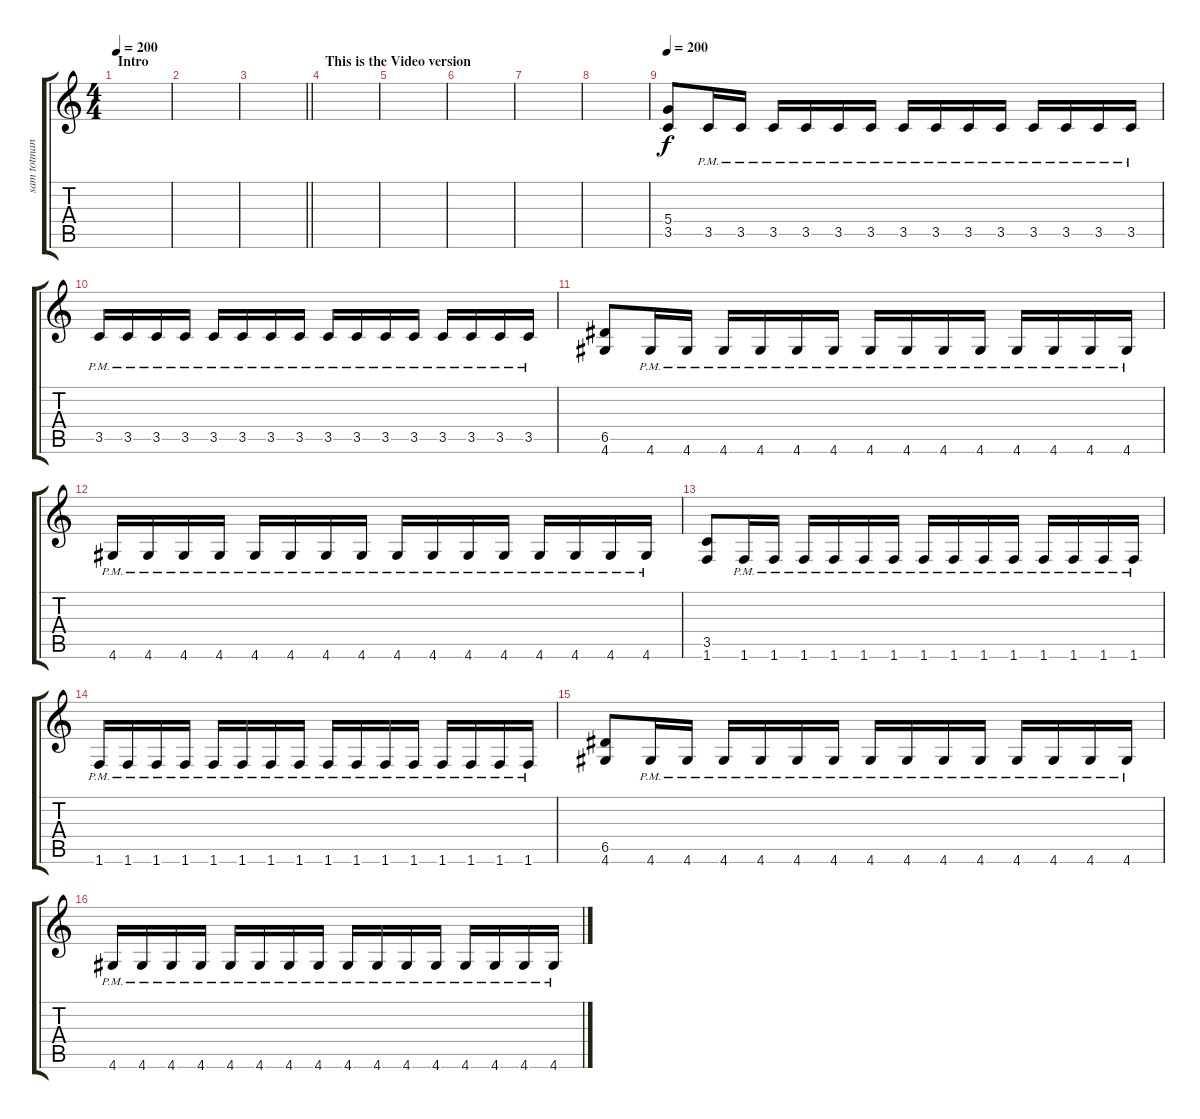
\track ("sam totman" "sam totman") {instrument overdrivenguitar}
\staff {score tabs}
\tuning (E4 B3 G3 D3 A2 E2) {hide}
\ts (4 4)
\section ("" "Intro")
\tempo 200
\tempo 190
\tempo 200
\clef g2
\ks aminor
|
|
\barLineRight lightlight
|
\section ("" "This is the Video version")
|
|
|
|
|
\tempo 200
(5.4 3.5).8 3.5{pm}.16 3.5{pm}.16 3.5{pm}.16 3.5{pm}.16 3.5{pm}.16 3.5{pm}.16 3.5{pm}.16 3.5{pm}.16 3.5{pm}.16 3.5{pm}.16 3.5{pm}.16 3.5{pm}.16 3.5{pm}.16 3.5{pm}.16 |
3.5{pm}.16 3.5{pm}.16 3.5{pm}.16 3.5{pm}.16 3.5{pm}.16 3.5{pm}.16 3.5{pm}.16 3.5{pm}.16 3.5{pm}.16 3.5{pm}.16 3.5{pm}.16 3.5{pm}.16 3.5{pm}.16 3.5{pm}.16 3.5{pm}.16 3.5{pm}.16 |
(6.5 4.6).8 4.6{pm}.16 4.6{pm}.16 4.6{pm}.16 4.6{pm}.16 4.6{pm}.16 4.6{pm}.16 4.6{pm}.16 4.6{pm}.16 4.6{pm}.16 4.6{pm}.16 4.6{pm}.16 4.6{pm}.16 4.6{pm}.16 4.6{pm}.16 |
4.6{pm}.16 4.6{pm}.16 4.6{pm}.16 4.6{pm}.16 4.6{pm}.16 4.6{pm}.16 4.6{pm}.16 4.6{pm}.16 4.6{pm}.16 4.6{pm}.16 4.6{pm}.16 4.6{pm}.16 4.6{pm}.16 4.6{pm}.16 4.6{pm}.16 4.6{pm}.16 |
(3.5 1.6).8 1.6{pm}.16 1.6{pm}.16 1.6{pm}.16 1.6{pm}.16 1.6{pm}.16 1.6{pm}.16 1.6{pm}.16 1.6{pm}.16 1.6{pm}.16 1.6{pm}.16 1.6{pm}.16 1.6{pm}.16 1.6{pm}.16 1.6{pm}.16 |
1.6{pm}.16 1.6{pm}.16 1.6{pm}.16 1.6{pm}.16 1.6{pm}.16 1.6{pm}.16 1.6{pm}.16 1.6{pm}.16 1.6{pm}.16 1.6{pm}.16 1.6{pm}.16 1.6{pm}.16 1.6{pm}.16 1.6{pm}.16 1.6{pm}.16 1.6{pm}.16 |
(6.5 4.6).8 4.6{pm}.16 4.6{pm}.16 4.6{pm}.16 4.6{pm}.16 4.6{pm}.16 4.6{pm}.16 4.6{pm}.16 4.6{pm}.16 4.6{pm}.16 4.6{pm}.16 4.6{pm}.16 4.6{pm}.16 4.6{pm}.16 4.6{pm}.16 |
4.6{pm}.16 4.6{pm}.16 4.6{pm}.16 4.6{pm}.16 4.6{pm}.16 4.6{pm}.16 4.6{pm}.16 4.6{pm}.16 4.6{pm}.16 4.6{pm}.16 4.6{pm}.16 4.6{pm}.16 4.6{pm}.16 4.6{pm}.16 4.6{pm}.16 4.6{pm}.16
